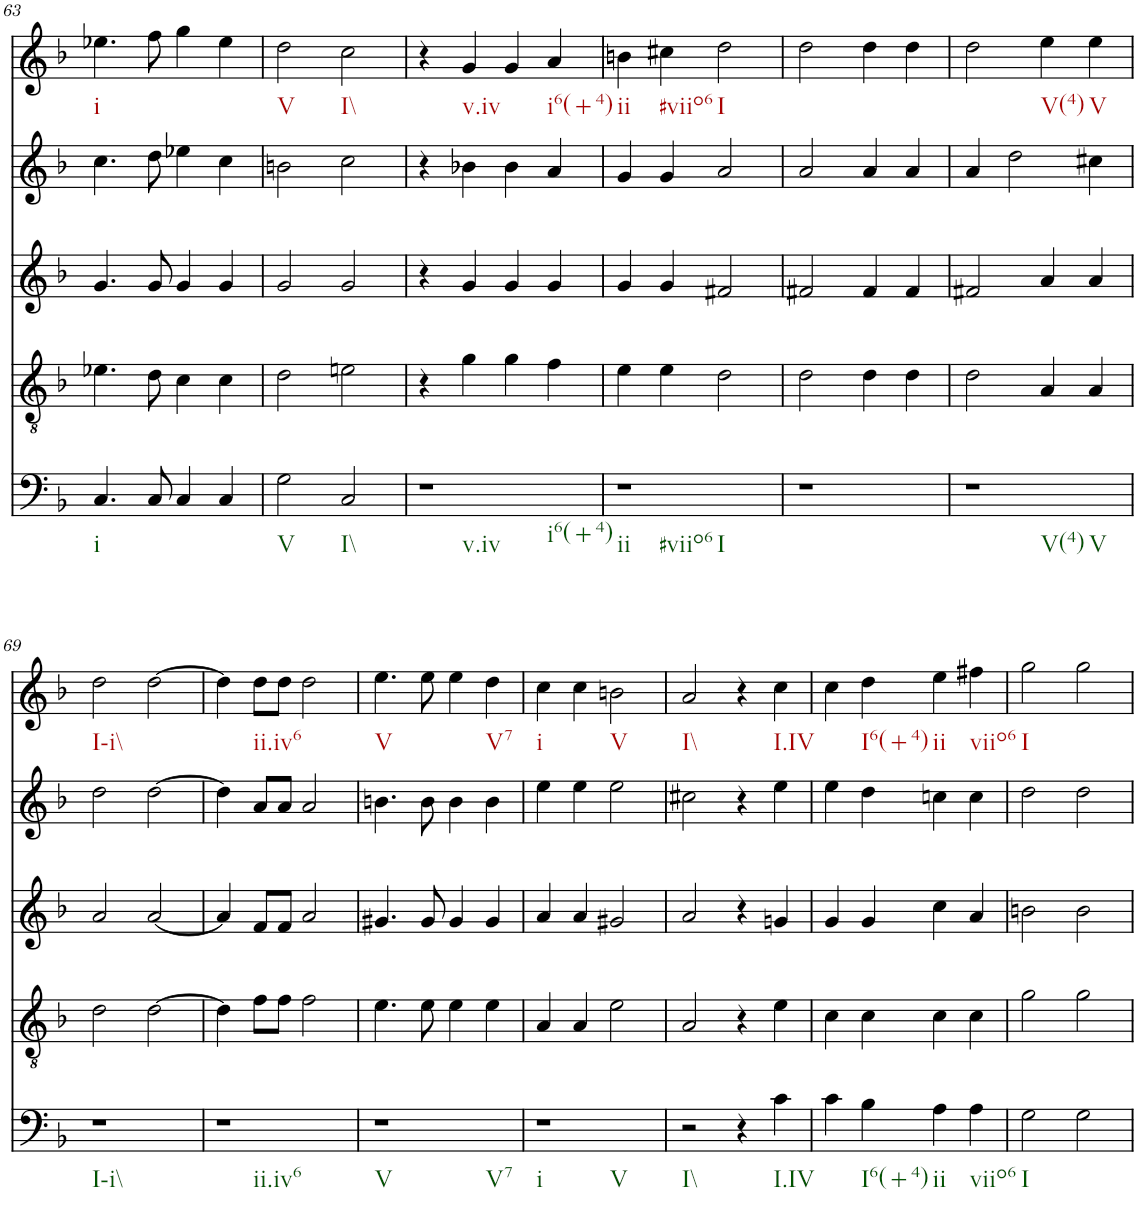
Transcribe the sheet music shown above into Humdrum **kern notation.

**kern	**kern	**kern	**kern	**kern
*part5	*part4	*part3	*part2	*part1
*staff5	*staff4	*staff3	*staff2	*staff1
*I"vox	*I"vox	*I"vox	*I"vox	*I"vox
!!LO:PB:g=z
*clefF4	*clefGv2	*clefG2	*clefG2	*clefG2
*k[b-]	*k[b-]	*k[b-]	*k[b-]	*k[b-]
*M4/4	*M4/4	*M4/4	*M4/4	*M4/4
=63	=63	=63	=63	=63
4.C/	4.e-X\	4.g/	4.cc\	4.ee-X\
8C/	8d\	8g/	8dd\	8ff\
4C/	4c\	4g/	4ee-X\	4gg\
4C/	4c\	4g/	4cc\	4ee-\
=64	=64	=64	=64	=64
2G\	2d\	2g/	2bn\	2dd\
2C/	2en\	2g/	2cc\	2cc\
=65	=65	=65	=65	=65
1r	4r	4r	4r	4r
.	4g\	4g/	4b-X\	4g/
.	4g\	4g/	4b-\	4g/
.	4f\	4g/	4a/	4a/
=66	=66	=66	=66	=66
1r	4e\	4g/	4g/	4bn\
.	4e\	4g/	4g/	4cc#X\
.	2d\	2f#X/	2a/	2dd\
=67	=67	=67	=67	=67
1r	2d\	2f#X/	2a/	2dd\
.	4d\	4f#/	4a/	4dd\
.	4d\	4f#/	4a/	4dd\
=68	=68	=68	=68	=68
1r	2d\	2f#X/	4a/	2dd\
.	.	.	2dd\	.
.	4A/	4a/	.	4ee\
.	4A/	4a/	4cc#X\	4ee\
!!LO:LB:g=z
=69	=69	=69	=69	=69
1r	2d\	2a/	2dd\	2dd\
.	[2d\	[2a/	[2dd\	[2dd\
=70	=70	=70	=70	=70
1r	4d\]	4a/]	4dd\]	4dd\]
.	8f\L	8f/L	8a/L	8dd\L
.	8f\J	8f/J	8a/J	8dd\J
.	2f\	2a/	2a/	2dd\
=71	=71	=71	=71	=71
1r	4.e\	4.g#X/	4.bn\	4.ee\
.	8e\	8g#/	8b\	8ee\
.	4e\	4g#/	4b\	4ee\
.	4e\	4g#/	4b\	4dd\
=72	=72	=72	=72	=72
1r	4A/	4a/	4ee\	4cc\
.	4A/	4a/	4ee\	4cc\
.	2e\	2g#X/	2ee\	2bn\
=73	=73	=73	=73	=73
2r	2A/	2a/	2cc#X\	2a/
4r	4r	4r	4r	4r
4c\	4e\	4gn/	4ee\	4cc\
=74	=74	=74	=74	=74
4c\	4c\	4g/	4ee\	4cc\
4B-\	4c\	4g/	4dd\	4dd\
4A\	4c\	4cc\	4ccn\	4ee\
4A\	4c\	4a/	4cc\	4ff#X\
=75	=75	=75	=75	=75
2G\	2g\	2bn\	2dd\	2gg\
2G\	2g\	2b\	2dd\	2gg\
=	=	=	=	=
*-	*-	*-	*-	*-
